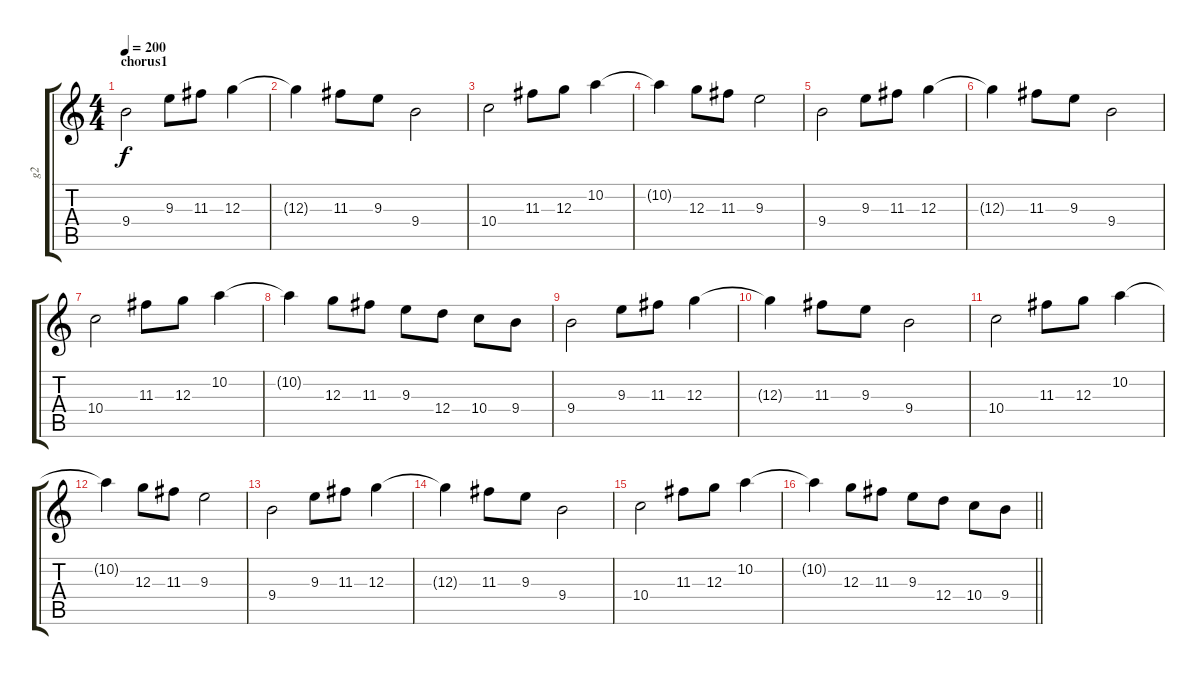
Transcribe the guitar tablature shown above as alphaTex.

\track ("g2" "g2") {instrument distortionguitar}
\staff {score tabs}
\tuning (E4 B3 G3 D3 A2 E2) {hide}
\ts (4 4)
\section ("" "chorus1")
\tempo 200
\clef g2
\ks c
9.4.2{dy f instrument distortionguitar} 9.3.8 11.3.8 12.3.4 |
12.3{t}.4 11.3.8 9.3.8 9.4.2 |
10.4.2 11.3.8 12.3.8 10.2.4 |
10.2{t}.4 12.3.8 11.3.8 9.3.2 |
9.4.2 9.3.8 11.3.8 12.3.4 |
12.3{t}.4 11.3.8 9.3.8 9.4.2 |
10.4.2 11.3.8 12.3.8 10.2.4 |
10.2{t}.4 12.3.8 11.3.8 9.3.8 12.4.8 10.4.8 9.4.8 |
9.4.2{instrument distortionguitar} 9.3.8 11.3.8 12.3.4 |
12.3{t}.4 11.3.8 9.3.8 9.4.2 |
10.4.2 11.3.8 12.3.8 10.2.4 |
10.2{t}.4 12.3.8 11.3.8 9.3.2 |
9.4.2 9.3.8 11.3.8 12.3.4 |
12.3{t}.4 11.3.8 9.3.8 9.4.2 |
10.4.2 11.3.8 12.3.8 10.2.4 |
\barLineRight lightlight
10.2{t}.4 12.3.8 11.3.8 9.3.8 12.4.8 10.4.8 9.4.8
